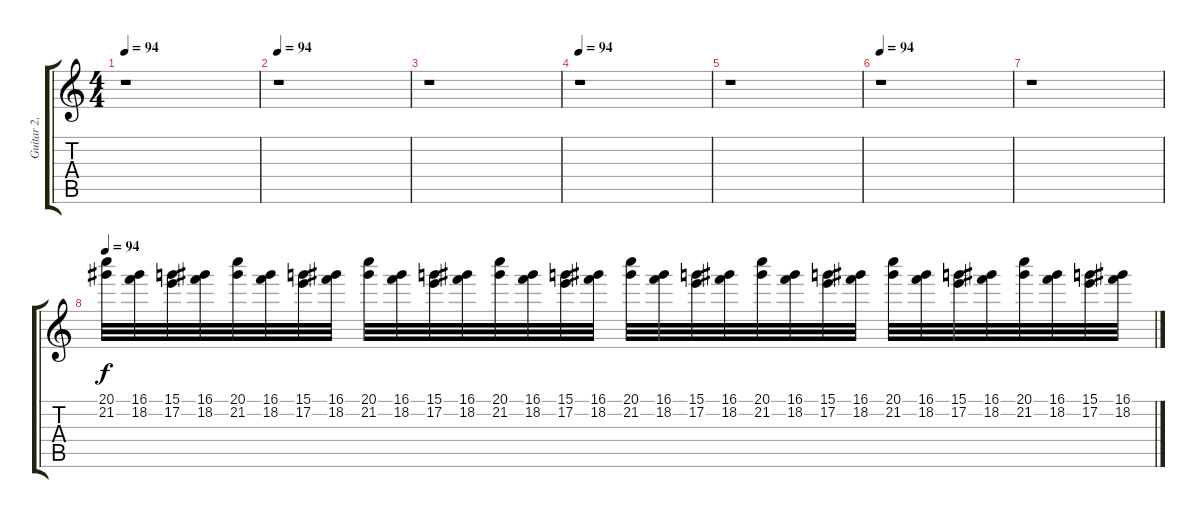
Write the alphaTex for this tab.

\track ("Guitar 2, Dime" "Guitar 2, ") {instrument overdrivenguitar}
\staff {score tabs}
\tuning (E4 B3 G3 D3 A2 E2) {hide}
\ts (4 4)
\tempo 94
\clef g2
\ks c
r.1{dy f} |
\tempo 94
r.1 |
r.1 |
\tempo 94
r.1 |
r.1 |
\tempo 94
r.1 |
r.1 |
\tempo 94
(20.1 21.2).32 (16.1 18.2).32 (15.1 17.2).32 (16.1 18.2).32 (20.1 21.2).32 (16.1 18.2).32 (15.1 17.2).32 (16.1 18.2).32 (20.1 21.2).32 (16.1 18.2).32 (15.1 17.2).32 (16.1 18.2).32 (20.1 21.2).32 (16.1 18.2).32 (15.1 17.2).32 (16.1 18.2).32 (20.1 21.2).32 (16.1 18.2).32 (15.1 17.2).32 (16.1 18.2).32 (20.1 21.2).32 (16.1 18.2).32 (15.1 17.2).32 (16.1 18.2).32 (20.1 21.2).32 (16.1 18.2).32 (15.1 17.2).32 (16.1 18.2).32 (20.1 21.2).32 (16.1 18.2).32 (15.1 17.2).32 (16.1 18.2).32
